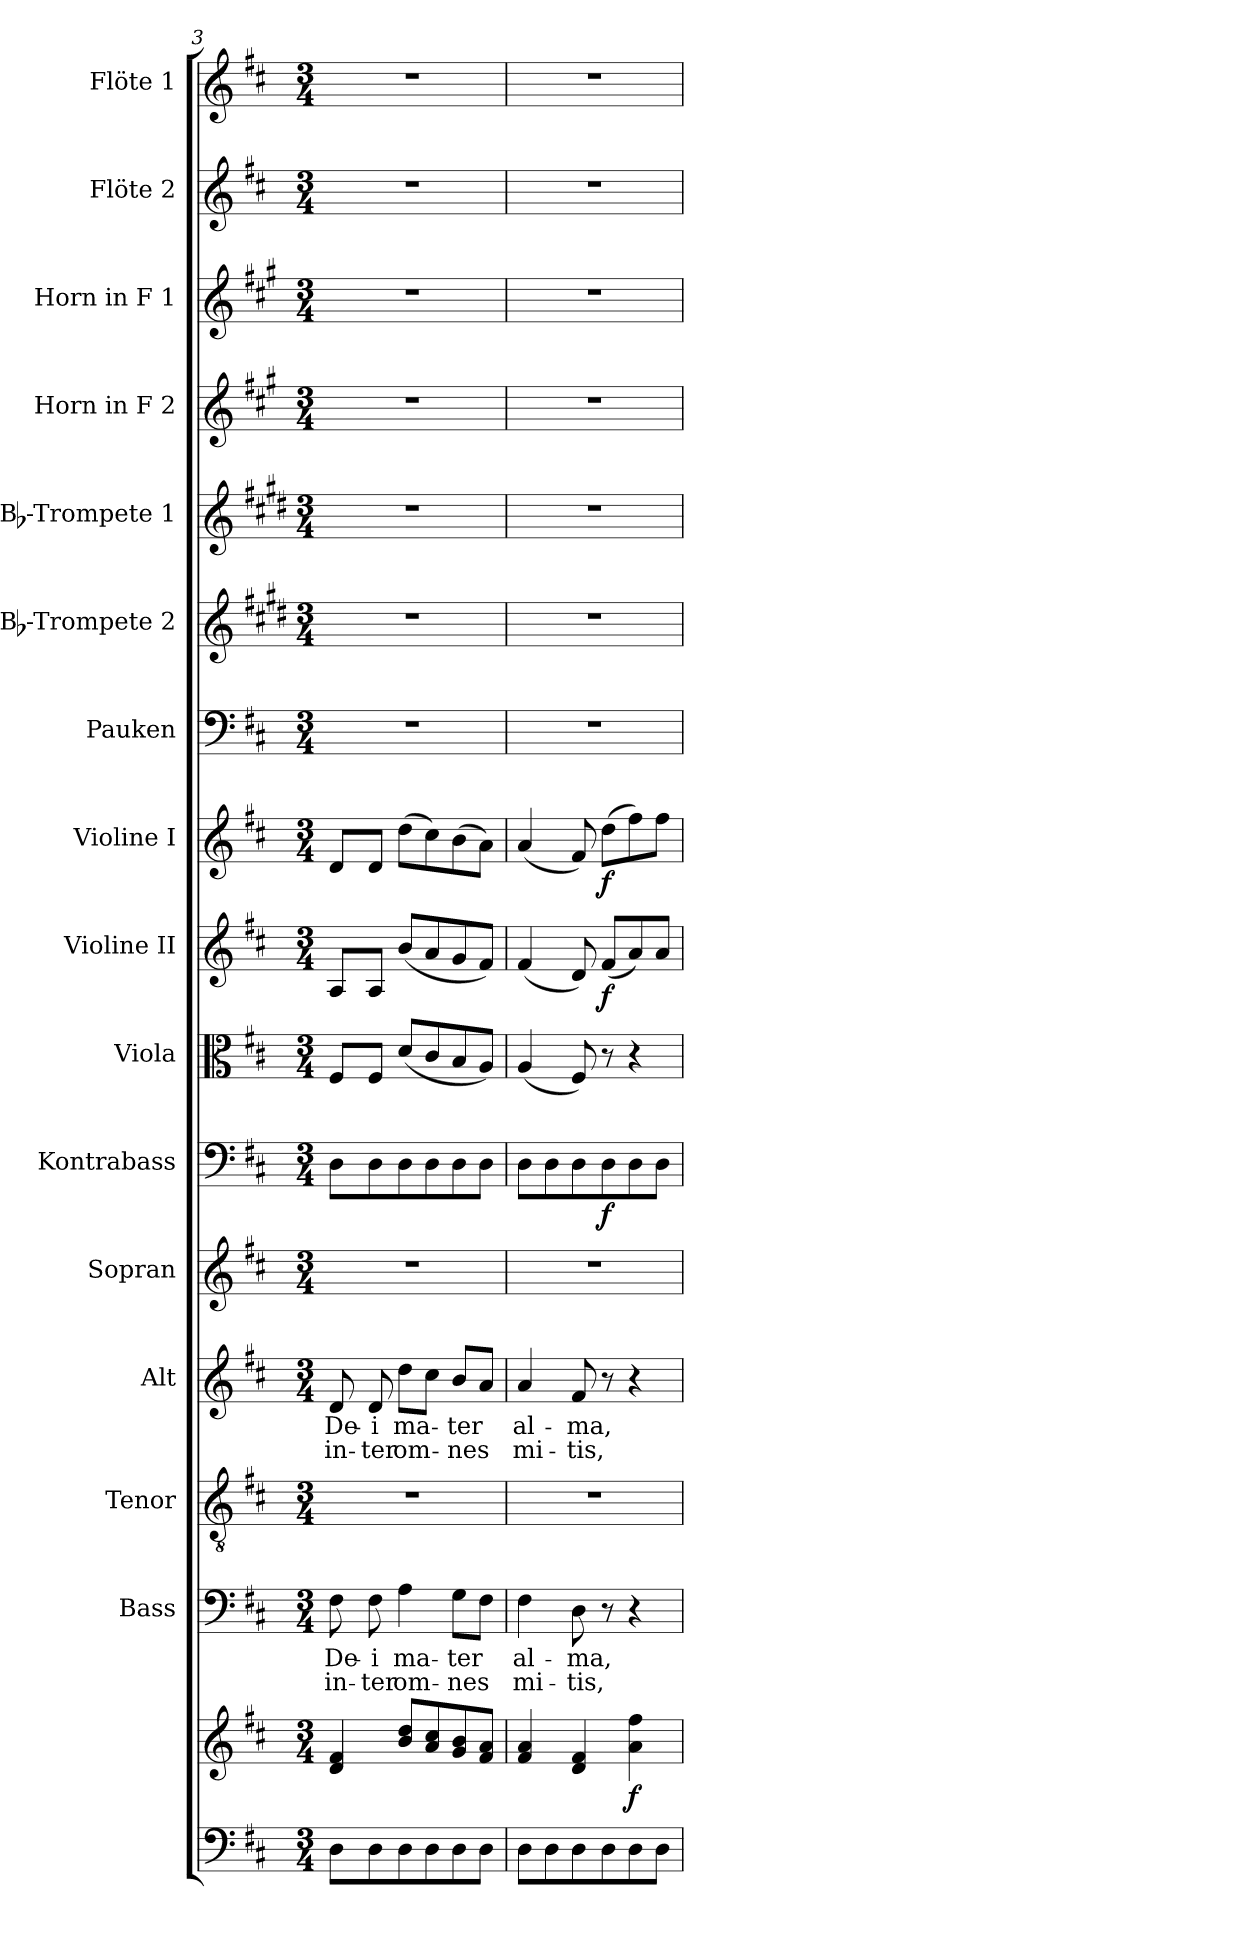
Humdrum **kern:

**kern	**kern	**dynam	**kern	**text	**text	**kern	**kern	**text	**text	**kern	**kern	**dynam	**kern	**kern	**dynam	**kern	**dynam	**kern	**kern	**kern	**kern	**kern	**kern	**kern
*part16	*part16	*part16	*part15	*part15	*part15	*part14	*part13	*part13	*part13	*part12	*part11	*part11	*part10	*part9	*part9	*part8	*part8	*part7	*part6	*part5	*part4	*part3	*part2	*part1
*staff17	*staff16	*staff16/17	*staff15	*staff15	*staff15	*staff14	*staff13	*staff13	*staff13	*staff12	*staff11	*staff11	*staff10	*staff9	*staff9	*staff8	*staff8	*staff7	*staff6	*staff5	*staff4	*staff3	*staff2	*staff1
*	*	*	*I"Bass	*	*	*I"Tenor	*I"Alt	*	*	*I"Sopran	*I"Kontrabass	*	*I"Viola	*I"Violine II	*	*I"Violine I	*	*I"Pauken	*I"Bb-Trompete 2	*I"Bb-Trompete 1	*I"Horn in F 2	*I"Horn in F 1	*I"Flöte 2	*I"Flöte 1
*	*	*	*I'B.	*	*	*I'T.	*I'A.	*	*	*I'S.	*I'Kb.	*	*I'Vla.	*I'Vl. II	*	*I'Vl. I	*	*I'Pk.	*I'Bb Trp. 2	*I'Bb Trp. 1	*	*	*I'Fl. 2	*I'Fl. 1
*clefF4	*clefG2	*	*clefF4	*	*	*clefGv2	*clefG2	*	*	*clefG2	*clefF4	*	*clefC3	*clefG2	*	*clefG2	*	*clefF4	*clefG2	*clefG2	*clefG2	*clefG2	*clefG2	*clefG2
*	*	*	*	*	*	*	*	*	*	*	*ITrd7c12	*	*	*	*	*	*	*	*ITrd1c2	*ITrd1c2	*ITrd4c7	*ITrd4c7	*	*
*k[f#c#]	*k[f#c#]	*	*k[f#c#]	*	*	*k[f#c#]	*k[f#c#]	*	*	*k[f#c#]	*k[f#c#]	*	*k[f#c#]	*k[f#c#]	*	*k[f#c#]	*	*k[f#c#]	*k[f#c#]	*k[f#c#]	*k[f#c#]	*k[f#c#]	*k[f#c#]	*k[f#c#]
*D:	*D:	*	*D:	*	*	*D:	*D:	*	*	*D:	*D:	*	*D:	*D:	*	*D:	*	*D:	*D:	*D:	*D:	*D:	*D:	*D:
*M3/4	*M3/4	*	*M3/4	*	*	*M3/4	*M3/4	*	*	*M3/4	*M3/4	*	*M3/4	*M3/4	*	*M3/4	*	*M3/4	*M3/4	*M3/4	*M3/4	*M3/4	*M3/4	*M3/4
=3	=3	=3	=3	=3	=3	=3	=3	=3	=3	=3	=3	=3	=3	=3	=3	=3	=3	=3	=3	=3	=3	=3	=3	=3
!	!	!	!	!LO:LY:b	!LO:LY:b	!	!	!LO:LY:b	!LO:LY:b	!	!	!	!	!	!	!	!	!	!	!	!	!	!	!
8D\L	4d/ 4f#/	.	8F#\	De-	in-	2.r	8d/	De-	in-	2.r	8DD\L	.	8F#/L	8A/L	.	8d/L	.	2.r	2.r	2.r	2.r	2.r	2.r	2.r
!	!	!	!	!LO:LY:b	!LO:LY:b	!	!	!LO:LY:b	!LO:LY:b	!	!	!	!	!	!	!	!	!	!	!	!	!	!	!
8D\	.	.	8F#\	-i	-ter	.	8d/	-i	-ter	.	8DD\	.	8F#/J	8A/J	.	8d/J	.	.	.	.	.	.	.	.
!	!	!	!	!LO:LY:b	!LO:LY:b	!	!	!LO:LY:b	!LO:LY:b	!	!	!	!	!	!	!	!	!	!	!	!	!	!	!
8D\	8b/ 8dd/L	.	4A\	ma-	om-	.	8dd\L	ma-	om-	.	8DD\	.	(<8d/L	(<8b/L	.	(>8dd\L	.	.	.	.	.	.	.	.
8D\	8a/ 8cc#/	.	.	.	.	.	8cc#\J	.	.	.	8DD\	.	8c#/	8a/	.	8cc#\)	.	.	.	.	.	.	.	.
!	!	!	!	!LO:LY:b	!LO:LY:b	!	!	!LO:LY:b	!LO:LY:b	!	!	!	!	!	!	!	!	!	!	!	!	!	!	!
8D\	8g/ 8b/	.	8G\L	-ter	-nes	.	8b/L	-ter	-nes	.	8DD\	.	8B/	8g/	.	(>8b\	.	.	.	.	.	.	.	.
8D\J	8f#/ 8a/J	.	8F#\J	.	.	.	8a/J	.	.	.	8DD\J	.	8A/J)	8f#/J)	.	8a\J)	.	.	.	.	.	.	.	.
=4	=4	=4	=4	=4	=4	=4	=4	=4	=4	=4	=4	=4	=4	=4	=4	=4	=4	=4	=4	=4	=4	=4	=4	=4
!	!	!	!	!LO:LY:b	!LO:LY:b	!	!	!LO:LY:b	!LO:LY:b	!	!	!	!	!	!	!	!	!	!	!	!	!	!	!
8D\L	4f#/ 4a/	.	4F#\	al-	mi-	2.r	4a/	al-	mi-	2.r	8DD\L	.	(<4A/	(<4f#/	.	(<4a/	.	2.r	2.r	2.r	2.r	2.r	2.r	2.r
8D\	.	.	.	.	.	.	.	.	.	.	8DD\	.	.	.	.	.	.	.	.	.	.	.	.	.
!	!	!	!	!LO:LY:b	!LO:LY:b	!	!	!LO:LY:b	!LO:LY:b	!	!	!	!	!	!	!	!	!	!	!	!	!	!	!
8D\	4d/ 4f#/	.	8D\	-ma,	-tis,	.	8f#/	-ma,	-tis,	.	8DD\	.	8F#/)	8d/)	.	8f#/)	.	.	.	.	.	.	.	.
!	!	!	!	!	!	!	!	!	!	!	!	!LO:DY:b	!	!	!LO:DY:b	!	!LO:DY:b	!	!	!	!	!	!	!
8D\	.	.	8r	.	.	.	8r	.	.	.	8DD\	f	8r	(<8f#/L	f	(>8dd\L	f	.	.	.	.	.	.	.
!	!	!LO:DY:b	!	!	!	!	!	!	!	!	!	!	!	!	!	!	!	!	!	!	!	!	!	!
8D\	4a\ 4ff#\	f	4r	.	.	.	4r	.	.	.	8DD\	.	4r	8a/)	.	8ff#\)	.	.	.	.	.	.	.	.
8D\J	.	.	.	.	.	.	.	.	.	.	8DD\J	.	.	8a/J	.	8ff#\J	.	.	.	.	.	.	.	.
=	=	=	=	=	=	=	=	=	=	=	=	=	=	=	=	=	=	=	=	=	=	=	=	=
*-	*-	*-	*-	*-	*-	*-	*-	*-	*-	*-	*-	*-	*-	*-	*-	*-	*-	*-	*-	*-	*-	*-	*-	*-
